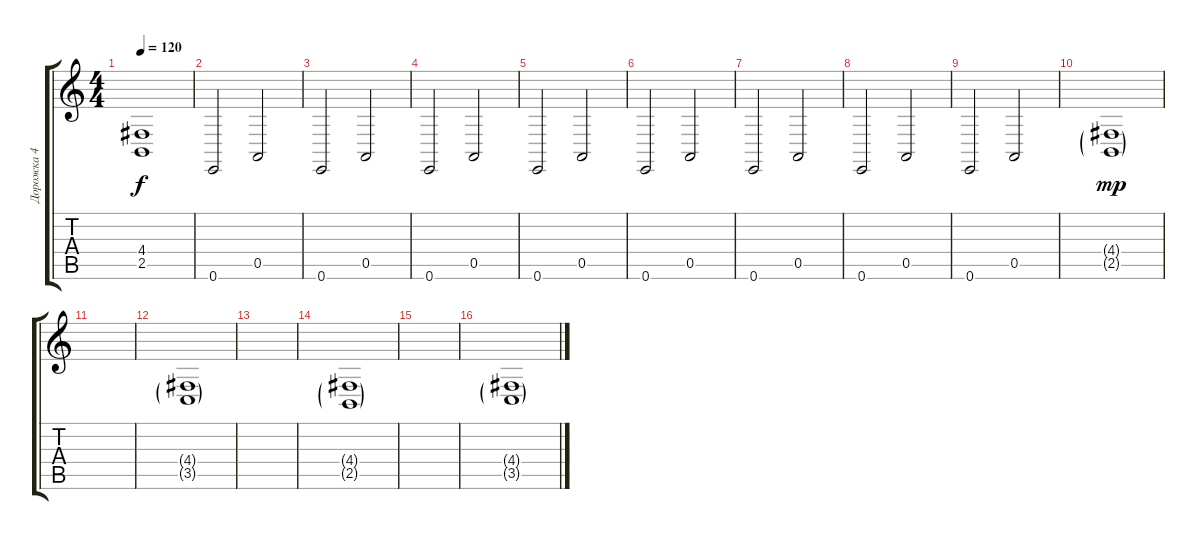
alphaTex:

\track ("Дорожка 4" "Дорожка 4") {instrument cello}
\staff {score tabs}
\tuning (E4 B3 G3 D3 A2 E2) {hide}
\ts (4 4)
\tempo 120
\clef g2
\ks c
(4.4 2.5).1{dy f} |
0.6.2 0.5.2 |
0.6.2 0.5.2 |
0.6.2 0.5.2 |
0.6.2 0.5.2 |
0.6.2 0.5.2 |
0.6.2 0.5.2 |
0.6.2 0.5.2 |
0.6.2 0.5.2 |
(4.4{g} 2.5{g}).1{dy mp} |
|
(4.4{g} 3.5{g}).1 |
|
(4.4{g} 2.5{g}).1 |
|
(4.4{g} 3.5{g}).1
